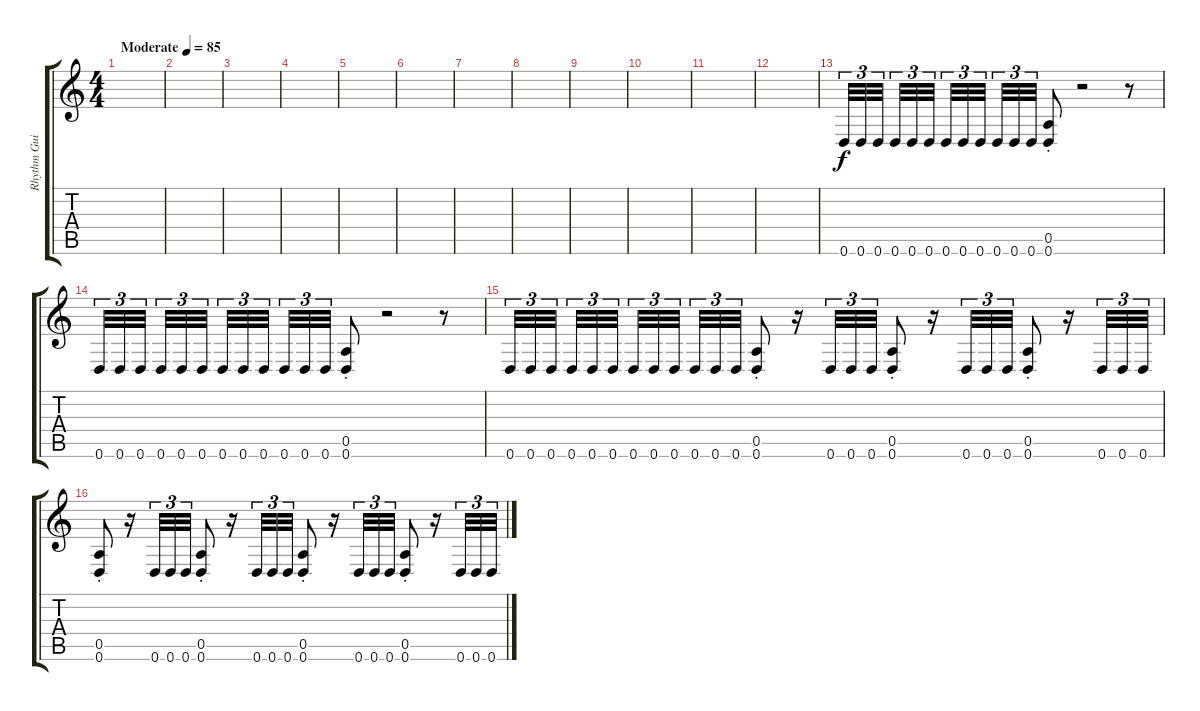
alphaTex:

\track ("Rhythm Guitar 2" "Rhythm Gui") {instrument overdrivenguitar}
\staff {score tabs}
\tuning (E4 B3 G3 D3 A2 D2) {hide}
\ts (4 4)
\tempo (85 "Moderate")
\clef g2
\ks c
|
|
|
|
|
|
|
|
|
|
|
|
0.6.32{tu (3 2)} 0.6.32{tu (3 2)} 0.6.32{tu (3 2) beam splitsecondary} 0.6.32{tu (3 2)} 0.6.32{tu (3 2)} 0.6.32{tu (3 2) beam splitsecondary} 0.6.32{tu (3 2)} 0.6.32{tu (3 2)} 0.6.32{tu (3 2) beam splitsecondary} 0.6.32{tu (3 2)} 0.6.32{tu (3 2)} 0.6.32{tu (3 2)} (0.5{st} 0.6{st}).8 r.2 r.8 |
0.6.32{tu (3 2)} 0.6.32{tu (3 2)} 0.6.32{tu (3 2) beam splitsecondary} 0.6.32{tu (3 2)} 0.6.32{tu (3 2)} 0.6.32{tu (3 2) beam splitsecondary} 0.6.32{tu (3 2)} 0.6.32{tu (3 2)} 0.6.32{tu (3 2) beam splitsecondary} 0.6.32{tu (3 2)} 0.6.32{tu (3 2)} 0.6.32{tu (3 2)} (0.5{st} 0.6{st}).8 r.2 r.8 |
0.6.32{tu (3 2)} 0.6.32{tu (3 2)} 0.6.32{tu (3 2) beam splitsecondary} 0.6.32{tu (3 2)} 0.6.32{tu (3 2)} 0.6.32{tu (3 2) beam splitsecondary} 0.6.32{tu (3 2)} 0.6.32{tu (3 2)} 0.6.32{tu (3 2) beam splitsecondary} 0.6.32{tu (3 2)} 0.6.32{tu (3 2)} 0.6.32{tu (3 2)} (0.5{st} 0.6{st}).8 r.16 0.6.32{tu (3 2)} 0.6.32{tu (3 2)} 0.6.32{tu (3 2)} (0.5{st} 0.6{st}).8 r.16 0.6.32{tu (3 2)} 0.6.32{tu (3 2)} 0.6.32{tu (3 2)} (0.5{st} 0.6{st}).8 r.16 0.6.32{tu (3 2)} 0.6.32{tu (3 2)} 0.6.32{tu (3 2)} |
(0.5{st} 0.6{st}).8 r.16 0.6.32{tu (3 2)} 0.6.32{tu (3 2)} 0.6.32{tu (3 2)} (0.5{st} 0.6{st}).8 r.16 0.6.32{tu (3 2)} 0.6.32{tu (3 2)} 0.6.32{tu (3 2)} (0.5{st} 0.6{st}).8 r.16 0.6.32{tu (3 2)} 0.6.32{tu (3 2)} 0.6.32{tu (3 2)} (0.5{st} 0.6{st}).8 r.16 0.6.32{tu (3 2)} 0.6.32{tu (3 2)} 0.6.32{tu (3 2)}
